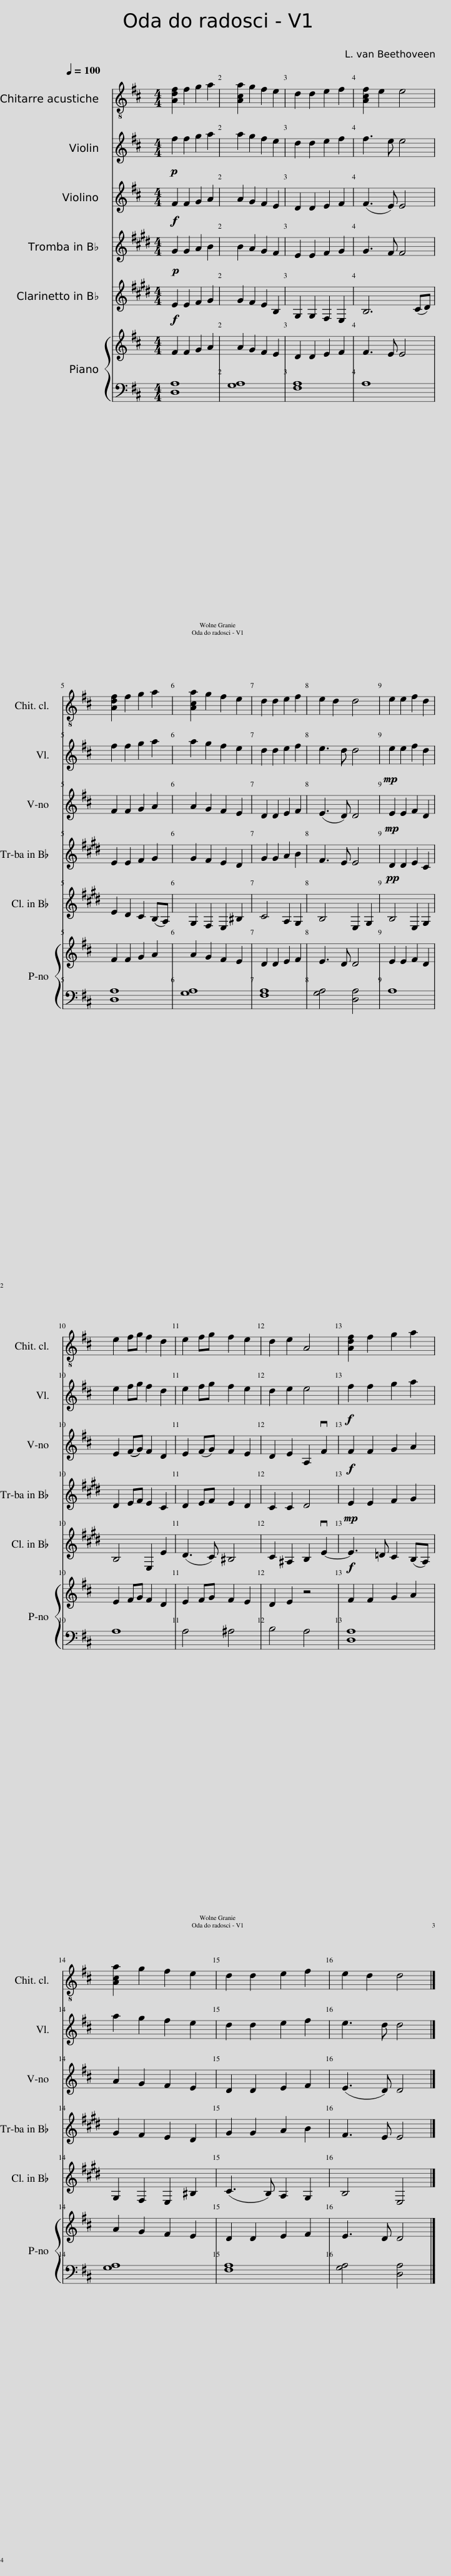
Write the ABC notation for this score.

X:1
%%score 1 2 3 4 5 { 6 | 7 }
L:1/8
Q:1/4=100
M:4/4
I:linebreak $
K:D
V:1 treble-8
V:2 treble
V:3 treble
V:4 treble transpose=-2
V:5 treble transpose=-2
V:6 treble
V:7 bass
V:1
 [Adf]2 f2 g2 a2 | [Aca]2 g2 f2 e2 | d2 d2 e2 f2 | [Acf]2 e2 e4 |$ [Adf]2 f2 g2 a2 | %5
 [Aca]2 g2 f2 e2 | d2 d2 e2 f2 | e2 d2 d4 | e2 e2 f2 d2 |$ e2 fg f2 d2 | %10
 e2 fg f2 e2 | d2 e2 A4 | [Adf]2 f2 g2 a2 |$ [Aca]2 g2 f2 e2 | d2 d2 e2 f2 | %15
 e2 d2 d4 |] %16
V:2
!p! f2 f2 g2 a2 | a2 g2 f2 e2 | d2 d2 e2 f2 | f3 e e4 |$ f2 f2 g2 a2 | %5
 a2 g2 f2 e2 | d2 d2 e2 f2 | e3 d d4 |!mp! e2 e2 f2 d2 |$ e2 fg f2 d2 | %10
 e2 fg f2 e2 | d2 e2 e4 |!f! f2 f2 g2 a2 |$ a2 g2 f2 e2 | d2 d2 e2 f2 | %15
 e3 d d4 |] %16
V:3
!f! F2 F2 G2 A2 | A2 G2 F2 E2 | D2 D2 E2 F2 | (F3 E) E4 |$ F2 F2 G2 A2 | %5
 A2 G2 F2 E2 | D2 D2 E2 F2 | (E3 D) D4 |!mp! E2 E2 F2 D2 |$ E2 ((FG)) F2 D2 | %10
 E2 (FG) F2 E2 | D2 E2 A,2 vF2 |!f! F2 F2 G2 A2 |$ A2 G2 F2 E2 | D2 D2 E2 F2 | %15
 (E3 D) D4 |] %16
V:4
[K:E]!p! G2 G2 A2 B2 | B2 A2 G2 F2 | E2 E2 F2 G2 | G3 F F4 |$ E2 E2 F2 G2 | %5
 G2 F2 E2 D2 | G2 G2 A2 B2 | F3 E E4 |!pp! D2 D2 E2 C2 |$ D2 EF E2 C2 | %10
 D2 EF E2 D2 | C2 C2 D4 |!mp! E2 E2 F2 G2 |$ G2 F2 E2 D2 | G2 G2 A2 B2 | %15
 F3 E E4 |] %16
V:5
[K:E]!f! E2 E2 F2 G2 | G2 F2 E2 B,2 | G,2 G,2 F,2 E,2 | B,6 (CD) |$ E2 D2 C2 (B,A,) | %5
 G,2 F,2 E,2 ^B,2 | C4 A,2 G,2 | B,4 E,2 G,2 | B,4 E,2 G,2 |$ B,4 E,2 E2 | %10
 (D3 C) ^B,4 | C2 ^A,2 B,2 vE2- |!f! E3 =D C2 (B,A,) |$ G,2 F,2 E,2 ^B,2 | (C3 B,) A,2 G,2 | %15
 B,4 E,4 |] %16
V:6
 F2 F2 G2 A2 | A2 G2 F2 E2 | D2 D2 E2 F2 | F3 E E4 |$ F2 F2 G2 A2 | %5
 A2 G2 F2 E2 | D2 D2 E2 F2 | E3 D D4 | E2 E2 F2 D2 |$ E2 FG F2 D2 | %10
 E2 FG F2 E2 | D2 E2 z4 | F2 F2 G2 A2 |$ A2 G2 F2 E2 | D2 D2 E2 F2 | %15
 E3 D D4 |] %16
V:7
 [D,A,]8 | [G,A,]8 | [F,A,]8 | A,8 |$ [D,A,]8 | %5
 [G,A,]8 | [F,A,]8 | [G,A,]4 [D,A,]4 | A,8 |$ A,8 | %10
 A,4 ^A,4 | B,4 A,4 | [D,A,]8 |$ [G,A,]8 | [F,A,]8 | %15
 [G,A,]4 [D,A,]4 |] %16
